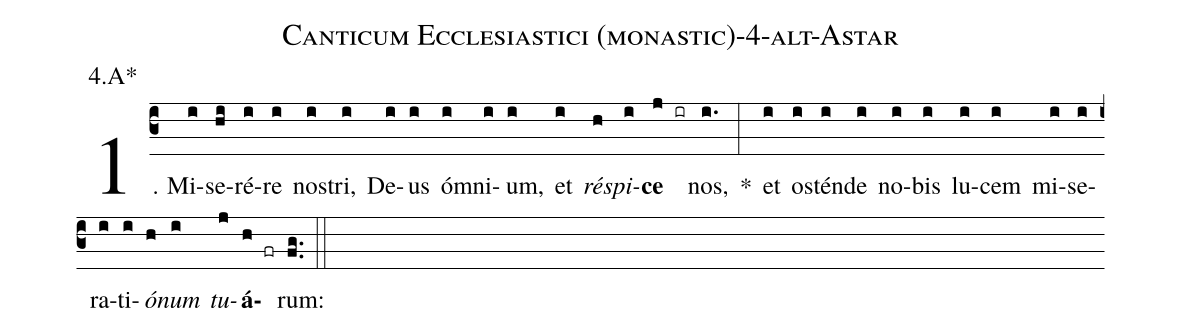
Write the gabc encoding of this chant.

name: Canticum Ecclesiastici (monastic)-4-alt-Astar;
annotation: 4.A*;
%%
(c3)1. Mi(i)se(hi)ré(i)re(i) nos(i)tri,(i) De(i)us(i) óm(i)ni(i)um,(i) et(i) <i>ré</i>(h)<i>spi</i>(i)<b>ce</b>(j ir) nos,(i.) *(:) et(i) os(i)tén(i)de(i) no(i)bis(i) lu(i)cem(i) mi(i)se(i)ra(i)ti(i)<i>ó</i>(h)<i>num</i>(i) <i>tu</i>(j)<b>á</b>(h fr)rum:(fg..) (::)
